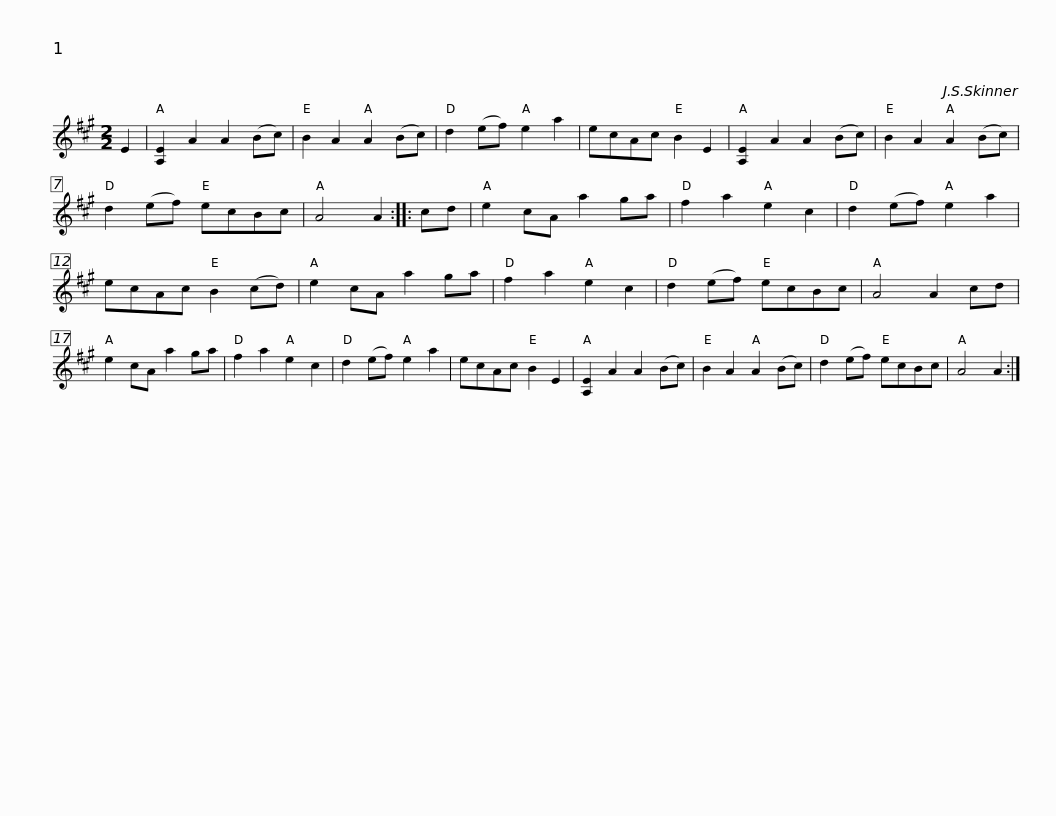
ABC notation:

X:1
L:1/8
M:2/2
I:linebreak $
K:A
V:1 treble
V:1
 E2 | [A,E]2 A2 A2 (Bc) | B2 A2 A2 (Bc) | d2 (ef) e2 a2 | ecAc B2 E2 | %5
 [A,E]2 A2 A2 (Bc) | B2 A2 A2 (Bc) | d2 (ef) ecBc |$ A4 A2 :: cd | %10
 e2 cA a2 ga | f2 a2 e2 c2 | d2 (ef) e2 a2 | ecAc B2 (cd) | e2 cA a2 ga | %15
 f2 a2 e2 c2 |$ d2 (ef) ecBc | A4 A2 cd | e2 cA a2 ga | f2 a2 e2 c2 | %20
 d2 (ef) e2 a2 | ecAc B2 E2 | [A,E]2 A2 A2 (Bc) | B2 A2 A2 (Bc) |$ d2 (ef) ecBc | %25
 A4 A2 :| %26
